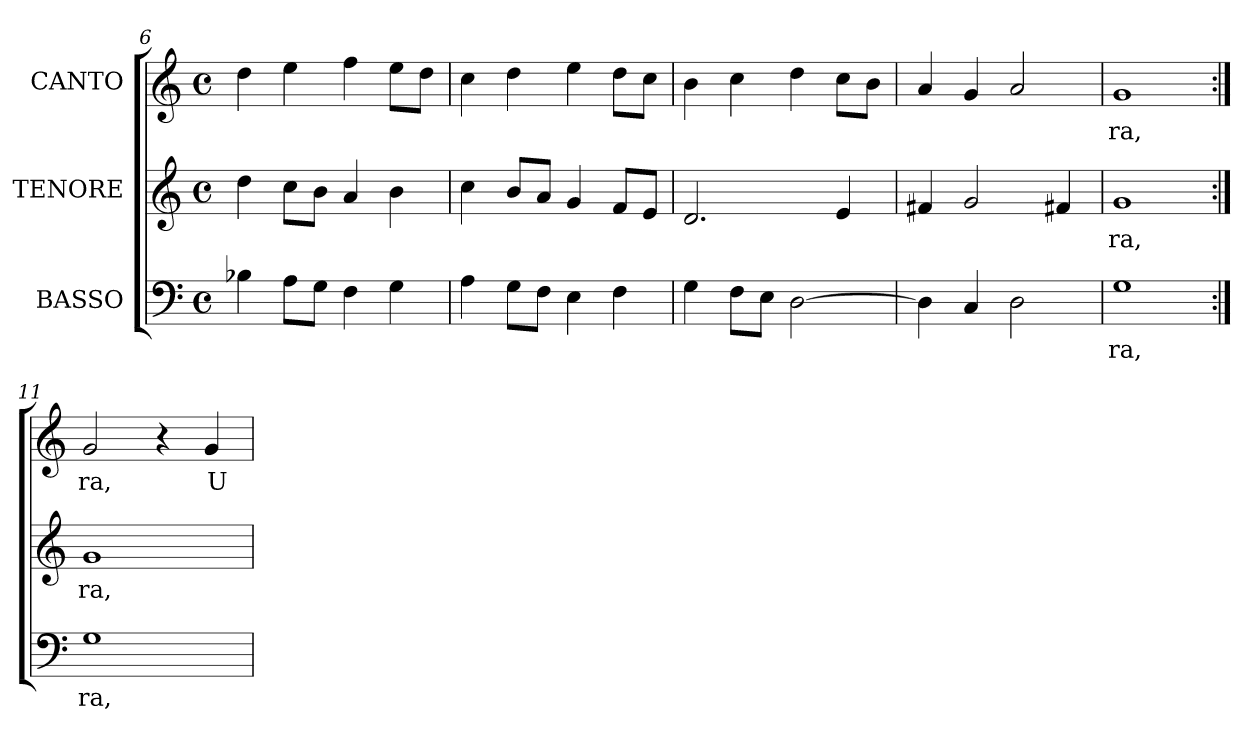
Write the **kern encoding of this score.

**kern	**text	**kern	**text	**kern	**text
*part3	*part3	*part2	*part2	*part1	*part1
*staff3	*staff3	*staff2	*staff2	*staff1	*staff1
*I"BASSO	*	*I"TENORE	*	*I"CANTO	*
*clefF4	*	*clefG2	*	*clefG2	*
*k[]	*	*k[]	*	*k[]	*
*C:	*	*C:	*	*C:	*
*M4/4	*	*M4/4	*	*M4/4	*
*met(c)	*	*met(c)	*	*met(c)	*
=6	=6	=6	=6	=6	=6
4B-Xi\	.	4ddi\	.	4ddi\	.
8Ai\L	.	8cci\L	.	4eei\	.
8Gi\J	.	8bi\J	.	.	.
4Fi\	.	4ai/	.	4ffi\	.
4Gi\	.	4bi\	.	8eei\L	.
.	.	.	.	8ddi\J	.
=7	=7	=7	=7	=7	=7
4Ai\	.	4cci\	.	4cci\	.
8Gi\L	.	8bi/L	.	4ddi\	.
8Fi\J	.	8ai/J	.	.	.
4Ei\	.	4gi/	.	4eei\	.
4Fi\	.	8fi/L	.	8ddi\L	.
.	.	8ei/J	.	8cci\J	.
=8	=8	=8	=8	=8	=8
4Gi\	.	2.di/	.	4bi\	.
8Fi\L	.	.	.	4cci\	.
8Ei\J	.	.	.	.	.
[>2Di\	.	.	.	4ddi\	.
.	.	4ei/	.	8cci\L	.
.	.	.	.	8bi\J	.
=9	=9	=9	=9	=9	=9
4Di\]	.	4f#Xi/	.	4ai/	.
4Ci/	.	2gi/	.	4gi/	.
2Di\	.	.	.	2ai/	.
.	.	4f#Xi/	.	.	.
=10	=10	=10	=10	=10	=10
!	!LO:LY:b:color=#000000	!	!	!	!
!	!	!	!LO:LY:b:color=#000000	!	!
!	!	!	!	!	!LO:LY:b:color=#000000
1Gi	-ra,	1gi	-ra,	1gi	-ra,
=11:|!	=11:|!	=11:|!	=11:|!	=11:|!	=11:|!
!	!LO:LY:b:color=#000000	!	!	!	!
!	!	!	!LO:LY:b:color=#000000	!	!
!	!	!	!	!	!LO:LY:b:color=#000000
1Gi	- ra,	1gi	- ra,	2gi/	- ra,
.	.	.	.	4r	.
!	!	!	!	!	!LO:LY:b:color=#000000
.	.	.	.	4gi/	U-
=	=	=	=	=	=
*-	*-	*-	*-	*-	*-
